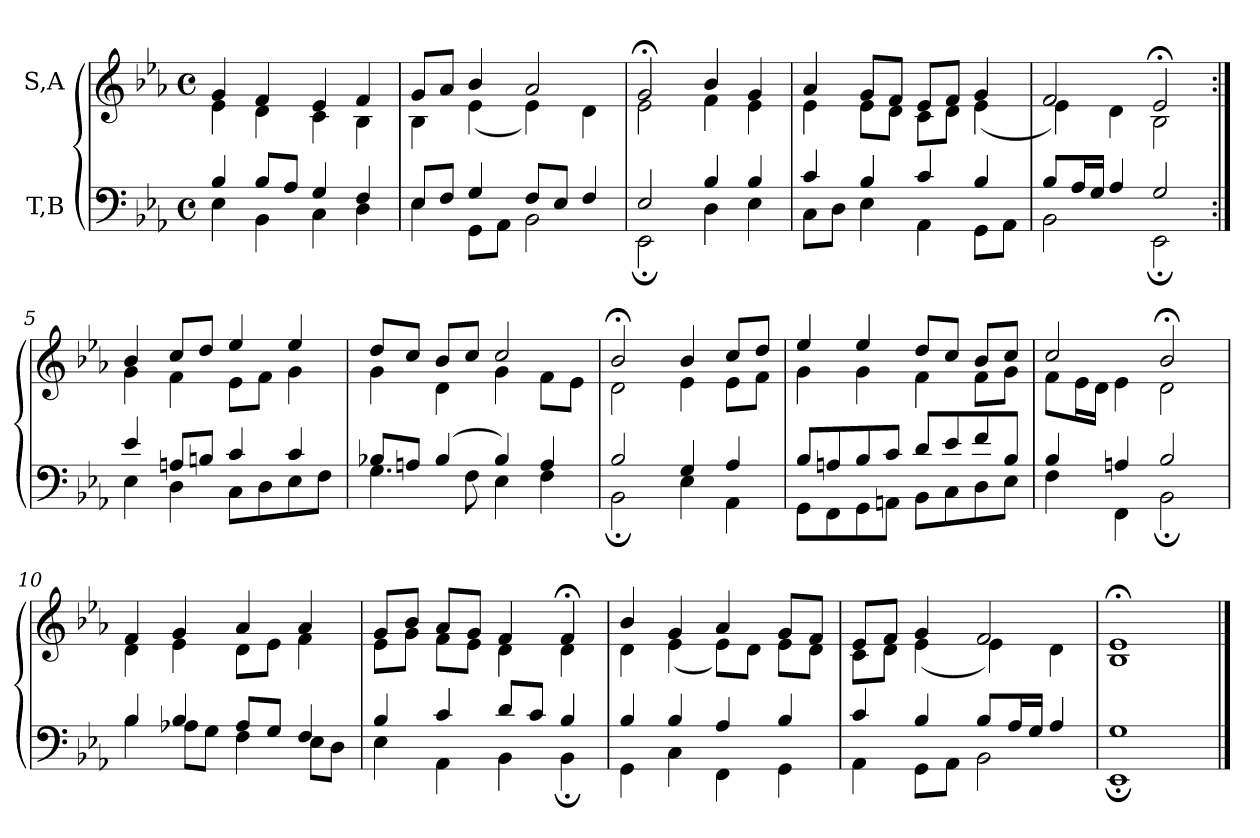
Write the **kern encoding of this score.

**kern	**kern
*part2	*part1
*staff2	*staff1
*I"T,B	*I"S,A
*clefF4	*clefG2
*k[b-e-a-]	*k[b-e-a-]
*M4/4	*M4/4
*met(c)	*met(c)
=	=
*^	*^
4B-	4E-	4g	4e-
8B-L	4BB-	4f	4d
8A-J	.	.	.
4G	4C	4e-	4c
4F	4D	4f	4B-
=1	=1	=1	=1
8E-L	4E-	8gL	4B-
8FJ	.	8a-J	.
4G	8GGL	4b-	(<4e-
.	8AA-J	.	.
8FL	2BB-	2a-	4e-)
8E-J	.	.	.
4F	.	.	4d
=2	=2	=2	=2
2E-	2EE-;	2g;<	2e-
4B-	4D	4b-	4f
4B-	4E-	4g	4e-
=3	=3	=3	=3
4c	8CL	4a-	4e-
.	8DJ	.	.
4B-	4E-	8gL	8e-L
.	.	8fJ	8dJ
4c	4AA-	8e-L	8cL
.	.	8fJ	8dJ
4B-	8GGL	4g	(<4e-
.	8AA-J	.	.
=4	=4	=4	=4
8B-L	2BB-	2f	4e-)
16A-L	.	.	.
16GJJ	.	.	.
4A-	.	.	4d
2G	2EE-;	2e-;<	2B-
=5:|!	=5:|!	=5:|!	=5:|!
4e-	4E-	4b-	4g
8AnL	4D	8ccL	4f
8BnJ	.	8ddJ	.
4c	8CL	4ee-	8e-L
.	8D	.	8fJ
4c	8E-	4ee-	4g
.	8FJ	.	.
=6	=6	=6	=6
8B-XL	4.G	8ddL	4g
8AnJ	.	8ccJ	.
(>4B-	.	8b-L	4d
.	8F	8ccJ	.
4B-)	4E-	2cc	4g
4A	4F	.	8fL
.	.	.	8e-J
=7	=7	=7	=7
2B-	2BB-;	2b-;<	2d
4G	4E-	4b-	4e-
4A-	4AA-	8ccL	8e-L
.	.	8ddJ	8fJ
=8	=8	=8	=8
8B-L	8GGL	4ee-	4g
8An	8FF	.	.
8B-	8GG	4ee-	4g
8cJ	8AAnJ	.	.
8dL	8BB-L	8ddL	4f
8e-	8C	8ccJ	.
8f	8D	8b-L	8fL
8B-J	8E-J	8ccJ	8gJ
=9	=9	=9	=9
4B-	4F	2cc	8fL
.	.	.	16e-L
.	.	.	16dJJ
4An	4FF	.	4e-
2B-	2BB-;	2b-;<	2d
=10	=10	=10	=10
4B-	4B-	4f	4d
4B-	8A-XL	4g	4e-
.	8GJ	.	.
8A-L	4F	4a-	8dL
8GJ	.	.	8e-J
4F	8E-L	4a-	4f
.	8DJ	.	.
=11	=11	=11	=11
4B-	4E-	8gL	8e-L
.	.	8b-J	8gJ
4c	4AA-	8a-L	8fL
.	.	8gJ	8e-J
8dL	4BB-	4f	4d
8cJ	.	.	.
4B-	4BB-;	4f;<	4d
=12	=12	=12	=12
4B-	4GG	4b-	4d
4B-	4C	4g	(<4e-
4A-	4FF	4a-	8e-L)
.	.	.	8dJ
4B-	4GG	8gL	8e-L
.	.	8fJ	8dJ
=13	=13	=13	=13
4c	4AA-	8e-L	8cL
.	.	8fJ	8dJ
4B-	8GGL	4g	(<4e-
.	8AA-J	.	.
8B-L	2BB-	2f	4e-)
16A-L	.	.	.
16GJJ	.	.	.
4A-	.	.	4d
=14	=14	=14	=14
1G	1EE-;	1e-;<	1B-
*v	*v	*	*
*	*v	*v
==	==
*-	*-
